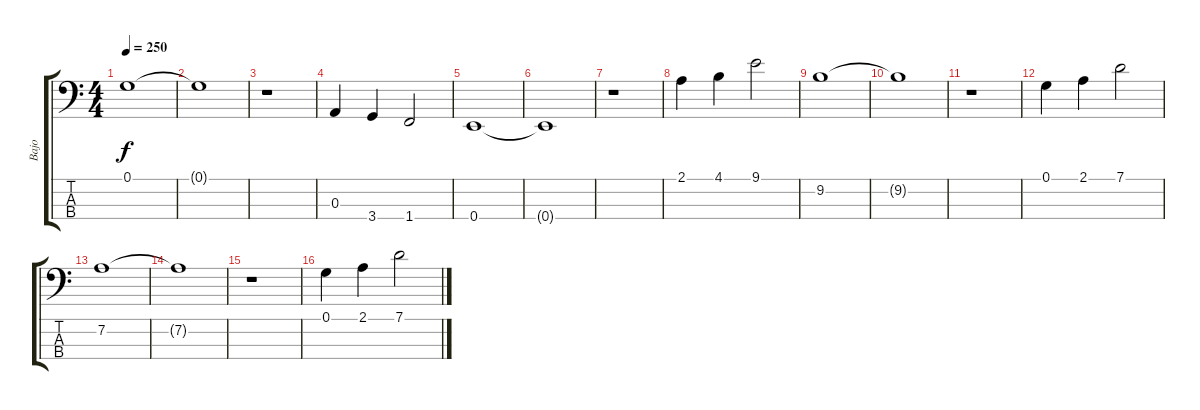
\track ("Bajo" "Bajo") {instrument electricbassfinger}
\staff {score tabs}
\tuning (G2 D2 A1 E1) {hide}
\ts (4 4)
\tempo 250
\clef f4
\ks c
0.1.1{dy f} |
0.1{t}.1 |
r.1 |
0.3.4 3.4.4 1.4.2 |
0.4.1 |
0.4{t}.1 |
r.1 |
2.1.4 4.1.4 9.1.2 |
9.2.1 |
9.2{t}.1 |
r.1 |
0.1.4 2.1.4 7.1.2 |
7.2.1 |
7.2{t}.1 |
r.1 |
0.1.4 2.1.4 7.1.2
